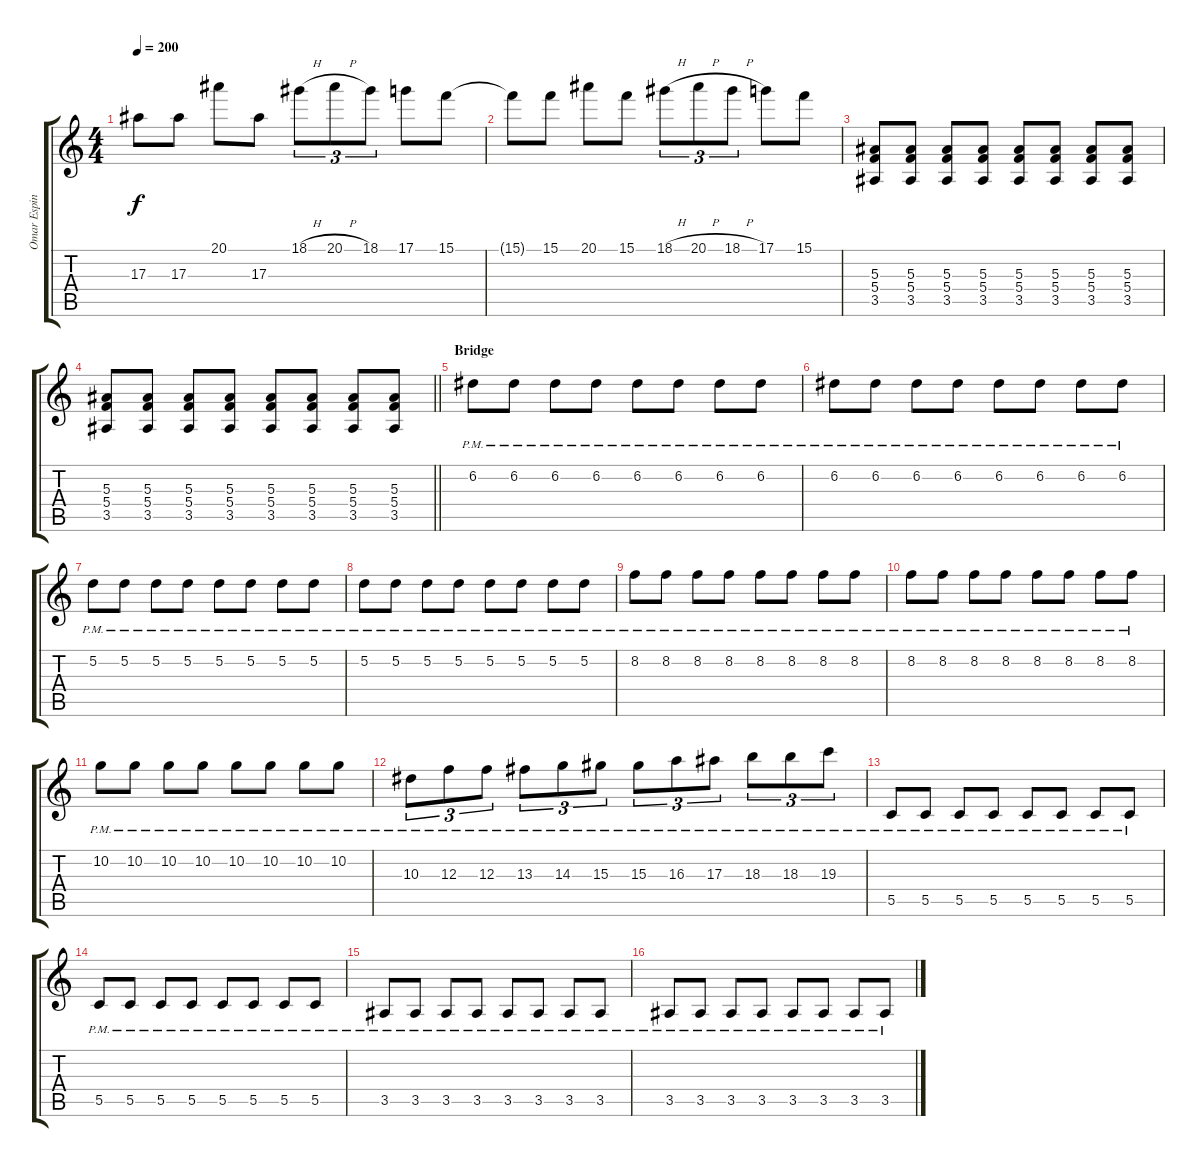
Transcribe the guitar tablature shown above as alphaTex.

\track ("Omar Espina - Guitar" "Omar Espin") {instrument distortionguitar}
\staff {score tabs}
\tuning (D4 A3 F3 C3 G2 C2) {hide}
\ts (4 4)
\tempo 200
\clef g2
\ks c
17.3.8{dy f} 17.3.8 20.1.8 17.3.8 18.1{h}.8{tu (3 2)} 20.1{h}.8{tu (3 2)} 18.1.8{tu (3 2)} 17.1.8 15.1.8 |
15.1{t}.8 15.1.8 20.1.8 15.1.8 18.1{h}.8{tu (3 2)} 20.1{h}.8{tu (3 2)} 18.1{h}.8{tu (3 2)} 17.1.8 15.1.8 |
(5.3 5.4 3.5).8 (5.3 5.4 3.5).8 (5.3 5.4 3.5).8 (5.3 5.4 3.5).8 (5.3 5.4 3.5).8 (5.3 5.4 3.5).8 (5.3 5.4 3.5).8 (5.3 5.4 3.5).8 |
\barLineRight lightlight
(5.3 5.4 3.5).8 (5.3 5.4 3.5).8 (5.3 5.4 3.5).8 (5.3 5.4 3.5).8 (5.3 5.4 3.5).8 (5.3 5.4 3.5).8 (5.3 5.4 3.5).8 (5.3 5.4 3.5).8 |
\section ("" "Bridge")
6.2{pm}.8{volume 11} 6.2{pm}.8 6.2{pm}.8 6.2{pm}.8 6.2{pm}.8 6.2{pm}.8 6.2{pm}.8 6.2{pm}.8 |
6.2{pm}.8 6.2{pm}.8 6.2{pm}.8 6.2{pm}.8 6.2{pm}.8 6.2{pm}.8 6.2{pm}.8 6.2{pm}.8 |
5.2{pm}.8 5.2{pm}.8 5.2{pm}.8 5.2{pm}.8 5.2{pm}.8 5.2{pm}.8 5.2{pm}.8 5.2{pm}.8 |
5.2{pm}.8 5.2{pm}.8 5.2{pm}.8 5.2{pm}.8 5.2{pm}.8 5.2{pm}.8 5.2{pm}.8 5.2{pm}.8 |
8.2{pm}.8 8.2{pm}.8 8.2{pm}.8 8.2{pm}.8 8.2{pm}.8 8.2{pm}.8 8.2{pm}.8 8.2{pm}.8 |
8.2{pm}.8 8.2{pm}.8 8.2{pm}.8 8.2{pm}.8 8.2{pm}.8 8.2{pm}.8 8.2{pm}.8 8.2{pm}.8 |
10.2{pm}.8 10.2{pm}.8 10.2{pm}.8 10.2{pm}.8 10.2{pm}.8 10.2{pm}.8 10.2{pm}.8 10.2{pm}.8 |
10.3{pm}.8{tu (3 2)} 12.3{pm}.8{tu (3 2)} 12.3{pm}.8{tu (3 2)} 13.3{pm}.8{tu (3 2)} 14.3{pm}.8{tu (3 2)} 15.3{pm}.8{tu (3 2)} 15.3{pm}.8{tu (3 2)} 16.3{pm}.8{tu (3 2)} 17.3{pm}.8{tu (3 2)} 18.3{pm}.8{tu (3 2)} 18.3{pm}.8{tu (3 2)} 19.3{pm}.8{tu (3 2)} |
5.5{pm}.8{volume 10} 5.5{pm}.8 5.5{pm}.8 5.5{pm}.8 5.5{pm}.8 5.5{pm}.8 5.5{pm}.8 5.5{pm}.8 |
5.5{pm}.8 5.5{pm}.8 5.5{pm}.8 5.5{pm}.8 5.5{pm}.8 5.5{pm}.8 5.5{pm}.8 5.5{pm}.8 |
3.5{pm}.8 3.5{pm}.8 3.5{pm}.8 3.5{pm}.8 3.5{pm}.8 3.5{pm}.8 3.5{pm}.8 3.5{pm}.8 |
3.5{pm}.8 3.5{pm}.8 3.5{pm}.8 3.5{pm}.8 3.5{pm}.8 3.5{pm}.8 3.5{pm}.8 3.5{pm}.8
